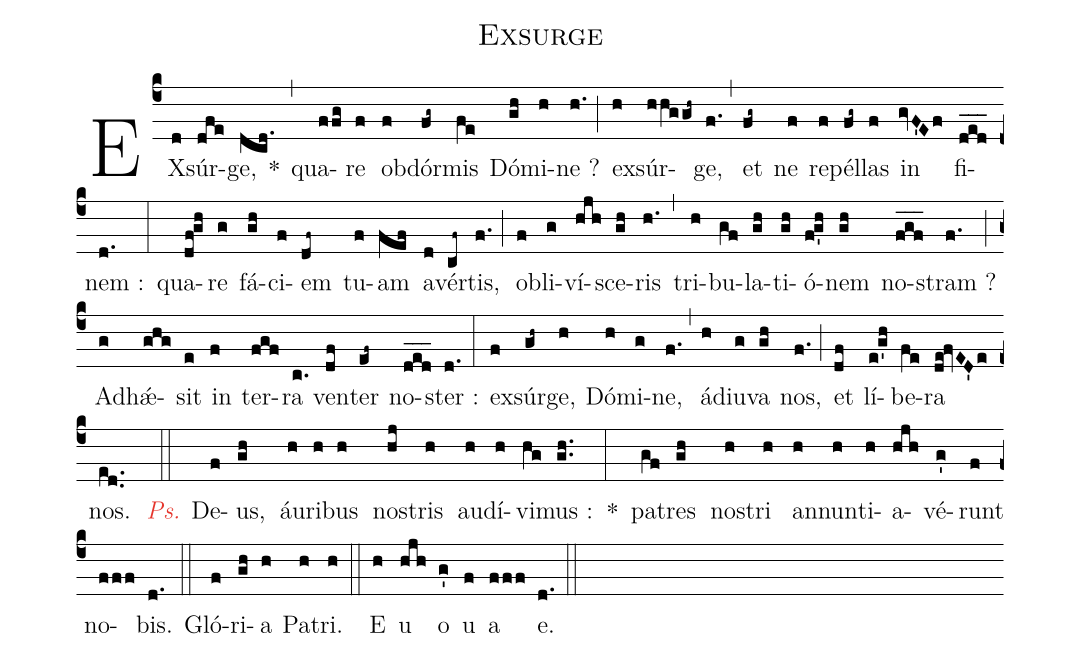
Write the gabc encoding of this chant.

name:Exsurge;
%%
(c4) EX(d)súr(dfe)ge,(dcd.) *(,)
qua(ffg)re(f) ob(f)dór(fg~)mis(fe) Dó(gh)mi(h)ne ?(h.) (;)
ex(h)súr(hhggh~)ge,(f.) (,)
et(fg~) ne(f) re(f)pél(fg~)las(f) in(gvF'Ef) fi(ded___)nem :(d.) (:)
qua(df!gh)re(g) fá(gh)ci(f)em(df~) tu(f)am(fef) a(d)vér(cf~)tis,(f.) (;)
o(f)bli(g)ví(hjh)sce(gh)ris(h.) (,)
tri(h)bu(gf)la(gh)ti(gh)ó(f!g'h)nem(gh) no(fgf___)stram ?(f.) (;)
Ad(g)h{ǽ}(ghg)sit(e) in(f) ter(fgf)ra(c.) ven(df)ter(ef~) no(ded___)ster :(d.) (:)
ex(f)súr(gh~)ge,(h) Dó(h)mi(g)ne,(f.) (,)
ád(h)iu(g)va(gh) nos,(f.) (;)
et(df) lí(e!g'h)be(fe)ra(de!fvED'e) nos.(ed..) (::)

<i><c>Ps.</c></i> De(f)us,(gh) áu(h)ri(h)bus(h) no(hj)stris(h) au(h)dí(h)vi(hg)mus :(gh..) *(:)
pa(gf)tres(gh) no(h)stri(h) an(h)nun(h)ti(h)a(hjh)vé(g')runt(f) no(fff)bis.(d.) (::)

Gló(f)ri(gh)a(h) Pa(h)tri.(h) (::)
<eu>E(h) u(hjh) o(g') u(f) a(fff) e.</eu>(d.) (::)
